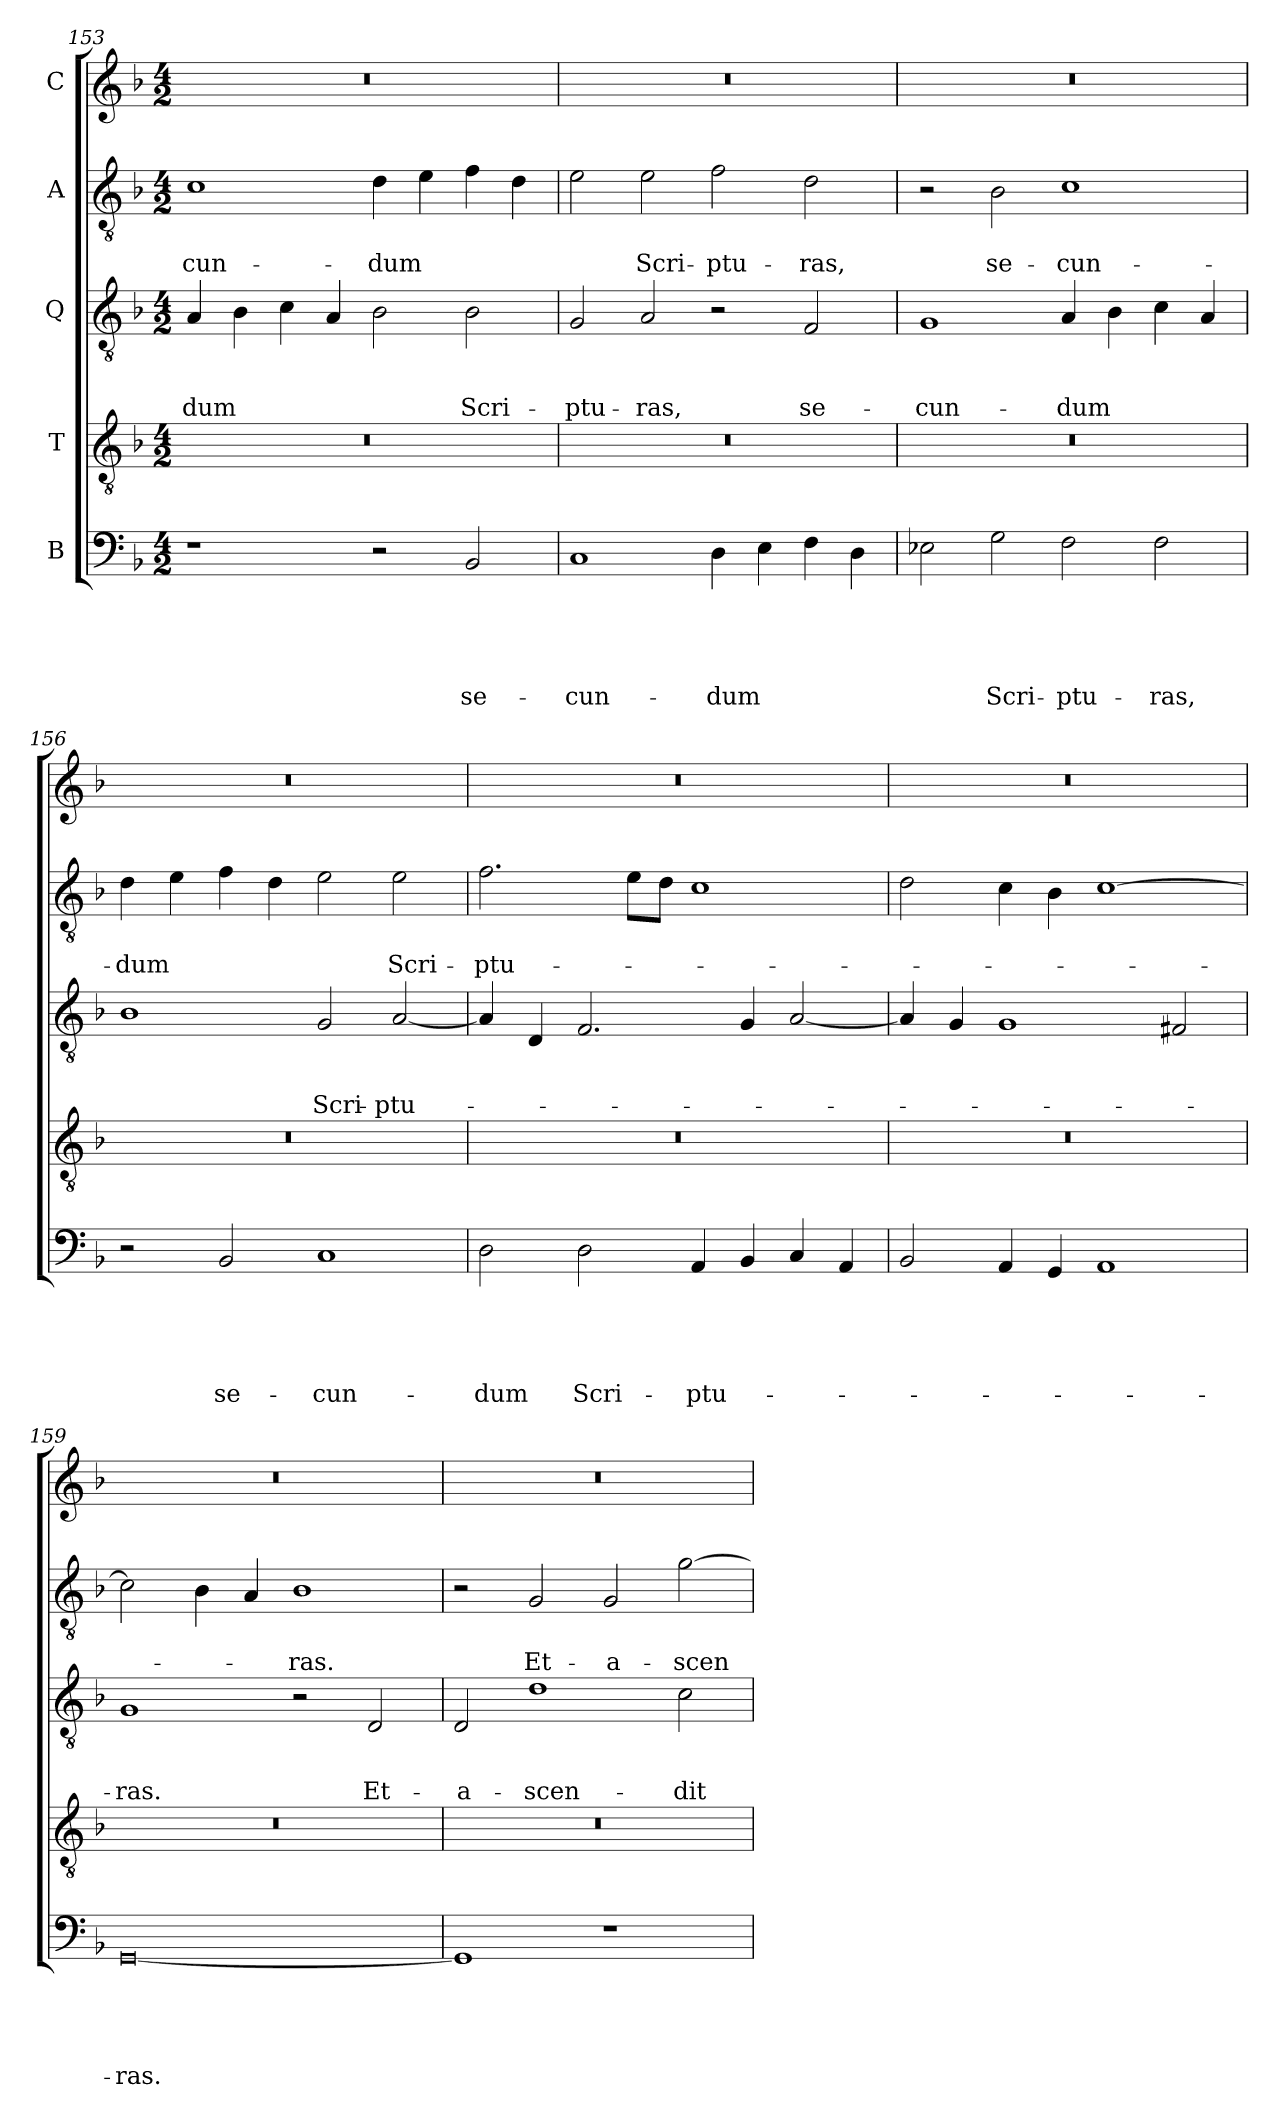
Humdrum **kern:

**kern	**text	**text	**text	**text	**text	**kern	**kern	**text	**text	**text	**kern	**text	**text	**kern
*part5	*part5	*part5	*part5	*part5	*part5	*part4	*part3	*part3	*part3	*part3	*part2	*part2	*part2	*part1
*staff5	*staff5	*staff5	*staff5	*staff5	*staff5	*staff4	*staff3	*staff3	*staff3	*staff3	*staff2	*staff2	*staff2	*staff1
*I"B	*	*	*	*	*	*I"T	*I"Q	*	*	*	*I"A	*	*	*I"C
*clefF4	*	*	*	*	*	*clefGv2	*clefGv2	*	*	*	*clefGv2	*	*	*clefG2
*k[b-]	*	*	*	*	*	*k[b-]	*k[b-]	*	*	*	*k[b-]	*	*	*k[b-]
*M4/2	*	*	*	*	*	*M4/2	*M4/2	*	*	*	*M4/2	*	*	*M4/2
=153	=153	=153	=153	=153	=153	=153	=153	=153	=153	=153	=153	=153	=153	=153
1r	.	.	.	.	.	0r	4A/	.	.	-dum	1c\	.	-cun-	0r
.	.	.	.	.	.	.	4B-\	.	.	.	.	.	.	.
.	.	.	.	.	.	.	4c\	.	.	.	.	.	.	.
.	.	.	.	.	.	.	4A/	.	.	.	.	.	.	.
2r	.	.	.	.	.	.	2B-\	.	.	.	4d\	.	-dum	.
.	.	.	.	.	.	.	.	.	.	.	4e\	.	.	.
2BB-/	.	.	.	.	se-	.	2B-\	.	.	Scri-	4f\	.	.	.
.	.	.	.	.	.	.	.	.	.	.	4d\	.	.	.
=154	=154	=154	=154	=154	=154	=154	=154	=154	=154	=154	=154	=154	=154	=154
1C/	.	.	.	.	-cun-	0r	2G/	.	.	-ptu-	2e\	.	.	0r
.	.	.	.	.	.	.	2A/	.	.	-ras,	2e\	.	Scri-	.
4D\	.	.	.	.	-dum	.	2r	.	.	.	2f\	.	-ptu-	.
4E\	.	.	.	.	.	.	.	.	.	.	.	.	.	.
4F\	.	.	.	.	.	.	2F/	.	.	se-	2d\	.	-ras,	.
4D\	.	.	.	.	.	.	.	.	.	.	.	.	.	.
=155	=155	=155	=155	=155	=155	=155	=155	=155	=155	=155	=155	=155	=155	=155
2E-X\	.	.	.	.	.	0r	1G/	.	.	-cun-	2r	.	.	0r
2G\	.	.	.	.	Scri-	.	.	.	.	.	2B-\	.	se-	.
2F\	.	.	.	.	-ptu-	.	4A/	.	.	-dum	1c\	.	-cun-	.
.	.	.	.	.	.	.	4B-\	.	.	.	.	.	.	.
2F\	.	.	.	.	-ras,	.	4c\	.	.	.	.	.	.	.
.	.	.	.	.	.	.	4A/	.	.	.	.	.	.	.
=156	=156	=156	=156	=156	=156	=156	=156	=156	=156	=156	=156	=156	=156	=156
2r	.	.	.	.	.	0r	1B-\	.	.	.	4d\	.	-dum	0r
.	.	.	.	.	.	.	.	.	.	.	4e\	.	.	.
2BB-/	.	.	.	.	se-	.	.	.	.	.	4f\	.	.	.
.	.	.	.	.	.	.	.	.	.	.	4d\	.	.	.
1C/	.	.	.	.	-cun-	.	2G/	.	.	Scri-	2e\	.	.	.
.	.	.	.	.	.	.	[2A/	.	.	-ptu-	2e\	.	Scri-	.
=157	=157	=157	=157	=157	=157	=157	=157	=157	=157	=157	=157	=157	=157	=157
2D\	.	.	.	.	-dum	0r	4A/]	.	.	.	2.f\	.	-ptu-	0r
.	.	.	.	.	.	.	4D/	.	.	.	.	.	.	.
2D\	.	.	.	.	Scri-	.	2.F/	.	.	.	.	.	.	.
.	.	.	.	.	.	.	.	.	.	.	8e\L	.	.	.
.	.	.	.	.	.	.	.	.	.	.	8d\J	.	.	.
4AA/	.	.	.	.	-ptu-	.	.	.	.	.	1c\	.	.	.
4BB-/	.	.	.	.	.	.	4G/	.	.	.	.	.	.	.
4C/	.	.	.	.	.	.	[2A/	.	.	.	.	.	.	.
4AA/	.	.	.	.	.	.	.	.	.	.	.	.	.	.
=158	=158	=158	=158	=158	=158	=158	=158	=158	=158	=158	=158	=158	=158	=158
2BB-/	.	.	.	.	.	0r	4A/]	.	.	.	2d\	.	.	0r
.	.	.	.	.	.	.	4G/	.	.	.	.	.	.	.
4AA/	.	.	.	.	.	.	1G/	.	.	.	4c\	.	.	.
4GG/	.	.	.	.	.	.	.	.	.	.	4B-\	.	.	.
1AA/	.	.	.	.	.	.	.	.	.	.	[1c\	.	.	.
.	.	.	.	.	.	.	2F#X/	.	.	.	.	.	.	.
=159	=159	=159	=159	=159	=159	=159	=159	=159	=159	=159	=159	=159	=159	=159
[0GG/	.	.	.	.	-ras.	0r	1G/	.	.	-ras.	2c\]	.	.	0r
.	.	.	.	.	.	.	.	.	.	.	4B-\	.	.	.
.	.	.	.	.	.	.	.	.	.	.	4A/	.	.	.
.	.	.	.	.	.	.	2r	.	.	.	1B-\	.	-ras.	.
.	.	.	.	.	.	.	2D/	.	.	Et-	.	.	.	.
=160	=160	=160	=160	=160	=160	=160	=160	=160	=160	=160	=160	=160	=160	=160
1GG/]	.	.	.	.	.	0r	2D/	.	.	a-	2r	.	.	0r
.	.	.	.	.	.	.	1d\	.	.	-scen-	2G/	.	Et-	.
1r	.	.	.	.	.	.	.	.	.	.	2G/	.	a-	.
.	.	.	.	.	.	.	2c\	.	.	-dit	[2g\	.	-scen-	.
=	=	=	=	=	=	=	=	=	=	=	=	=	=	=
*-	*-	*-	*-	*-	*-	*-	*-	*-	*-	*-	*-	*-	*-	*-
